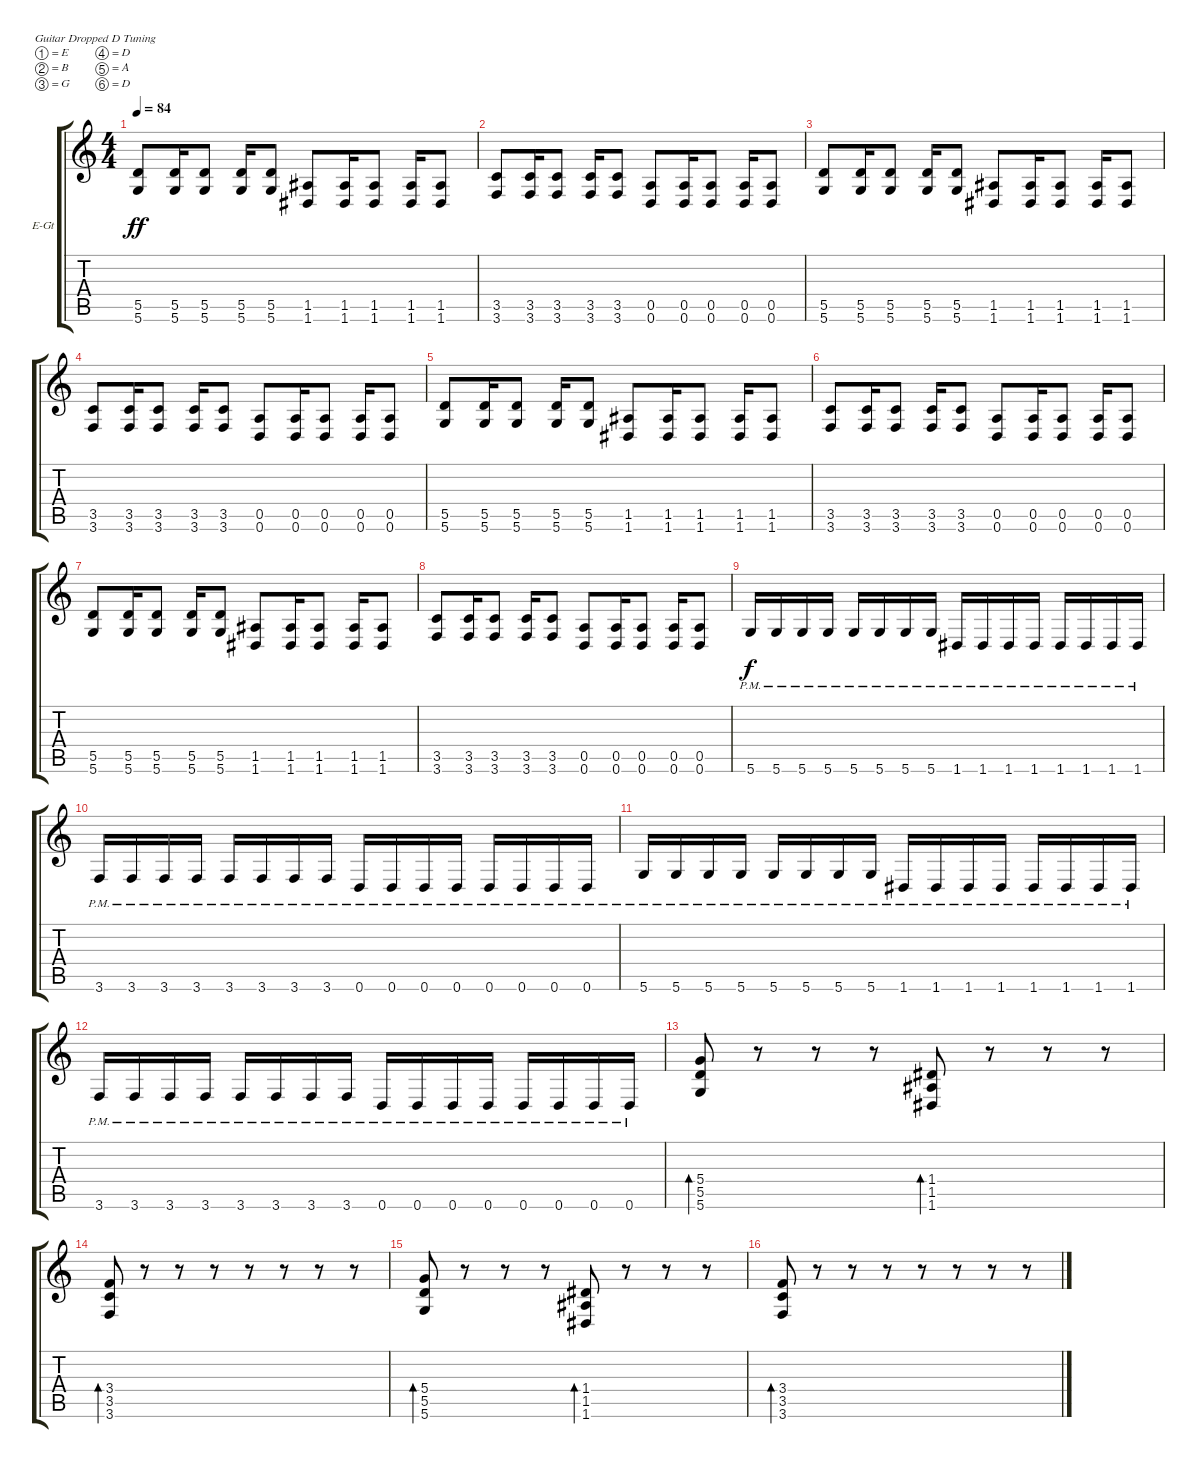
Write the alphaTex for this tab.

\defaultSystemsLayout 4
\bracketExtendMode groupsimilarinstruments
\firstSystemTrackNameOrientation horizontal
\otherSystemsTrackNameOrientation horizontal
\track ("Electric Guitar" "E-Gt") {instrument distortionguitar}
\staff {score tabs}
\tuning (E4 B3 G3 D3 A2 D2)
\ts (4 4)
\tempo 84
\clef g2
\ks c
(5.6 5.5).8{dy ff instrument distortionguitar} (5.6 5.5).16 (5.6 5.5).8 (5.6 5.5).16 (5.6 5.5).8 (1.6 1.5).8 (1.6 1.5).16 (1.6 1.5).8 (1.6 1.5).16 (1.6 1.5).8 |
(3.6 3.5).8 (3.6 3.5).16 (3.6 3.5).8 (3.6 3.5).16 (3.6 3.5).8 (0.6 0.5).8 (0.6 0.5).16 (0.6 0.5).8 (0.6 0.5).16 (0.6 0.5).8 |
(5.6 5.5).8 (5.6 5.5).16 (5.6 5.5).8 (5.6 5.5).16 (5.6 5.5).8 (1.6 1.5).8 (1.6 1.5).16 (1.6 1.5).8 (1.6 1.5).16 (1.6 1.5).8 |
(3.6 3.5).8 (3.6 3.5).16 (3.6 3.5).8 (3.6 3.5).16 (3.6 3.5).8 (0.6 0.5).8 (0.6 0.5).16 (0.6 0.5).8 (0.6 0.5).16 (0.6 0.5).8 |
(5.6 5.5).8 (5.6 5.5).16 (5.6 5.5).8 (5.6 5.5).16 (5.6 5.5).8 (1.6 1.5).8 (1.6 1.5).16 (1.6 1.5).8 (1.6 1.5).16 (1.6 1.5).8 |
(3.6 3.5).8 (3.6 3.5).16 (3.6 3.5).8 (3.6 3.5).16 (3.6 3.5).8 (0.6 0.5).8 (0.6 0.5).16 (0.6 0.5).8 (0.6 0.5).16 (0.6 0.5).8 |
(5.6 5.5).8 (5.6 5.5).16 (5.6 5.5).8 (5.6 5.5).16 (5.6 5.5).8 (1.6 1.5).8 (1.6 1.5).16 (1.6 1.5).8 (1.6 1.5).16 (1.6 1.5).8 |
(3.6 3.5).8 (3.6 3.5).16 (3.6 3.5).8 (3.6 3.5).16 (3.6 3.5).8 (0.6 0.5).8 (0.6 0.5).16 (0.6 0.5).8 (0.6 0.5).16 (0.6 0.5).8 |
5.6{pm}.16{dy f} 5.6{pm}.16 5.6{pm}.16 5.6{pm}.16 5.6{pm}.16 5.6{pm}.16 5.6{pm}.16 5.6{pm}.16 1.6{pm}.16 1.6{pm}.16 1.6{pm}.16 1.6{pm}.16 1.6{pm}.16 1.6{pm}.16 1.6{pm}.16 1.6{pm}.16 |
3.6{pm}.16 3.6{pm}.16 3.6{pm}.16 3.6{pm}.16 3.6{pm}.16 3.6{pm}.16 3.6{pm}.16 3.6{pm}.16 0.6{pm}.16 0.6{pm}.16 0.6{pm}.16 0.6{pm}.16 0.6{pm}.16 0.6{pm}.16 0.6{pm}.16 0.6{pm}.16 |
5.6{pm}.16 5.6{pm}.16 5.6{pm}.16 5.6{pm}.16 5.6{pm}.16 5.6{pm}.16 5.6{pm}.16 5.6{pm}.16 1.6{pm}.16 1.6{pm}.16 1.6{pm}.16 1.6{pm}.16 1.6{pm}.16 1.6{pm}.16 1.6{pm}.16 1.6{pm}.16 |
3.6{pm}.16 3.6{pm}.16 3.6{pm}.16 3.6{pm}.16 3.6{pm}.16 3.6{pm}.16 3.6{pm}.16 3.6{pm}.16 0.6{pm}.16 0.6{pm}.16 0.6{pm}.16 0.6{pm}.16 0.6{pm}.16 0.6{pm}.16 0.6{pm}.16 0.6{pm}.16 |
(5.6 5.5 5.4).8{bd 168} r.8 r.8 r.8 (1.6 1.5 1.4).8{bd 168} r.8 r.8 r.8 |
(3.6 3.5 3.4).8{bd 168} r.8 r.8 r.8 r.8 r.8 r.8 r.8 |
(5.6 5.5 5.4).8{bd 168} r.8 r.8 r.8 (1.6 1.5 1.4).8{bd 168} r.8 r.8 r.8 |
(3.6 3.5 3.4).8{bd 168} r.8 r.8 r.8 r.8 r.8 r.8 r.8
